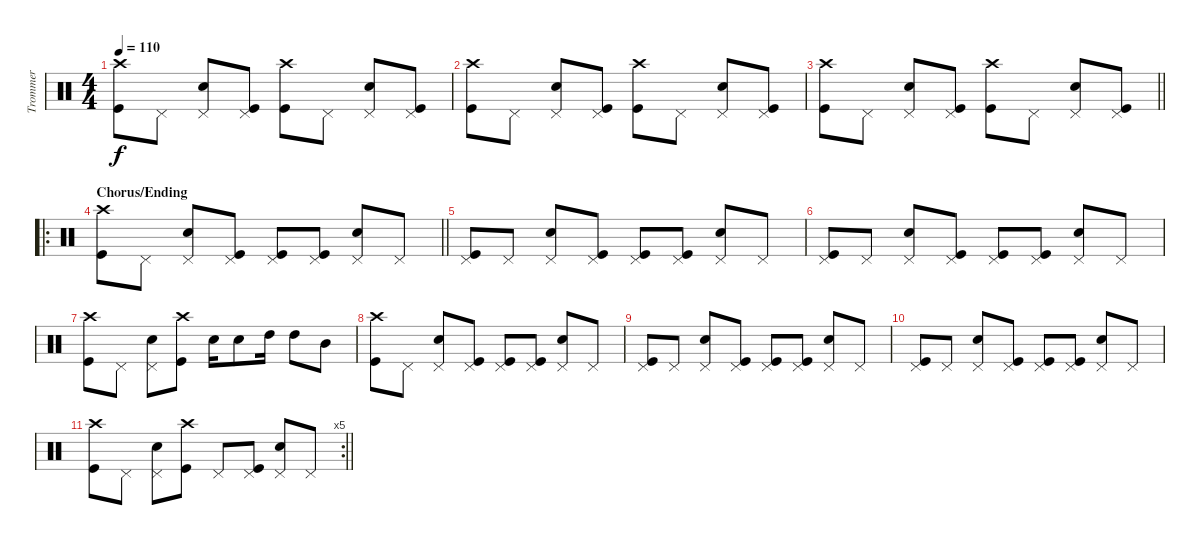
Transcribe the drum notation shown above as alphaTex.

\track ("Trommer" "Trommer") {instrument percussion}
\staff {score}
\articulation defaults
\ts (4 4)
\tempo 110
\clef neutral
\ks c
("Crash high (hit)" "Kick (hit)").8{dy f} "Pedal Hi-Hat (hit)".8 ("Pedal Hi-Hat (hit)" "Electric Snare (hit)").8 ("Pedal Hi-Hat (hit)" "Kick (hit)").8 ("Crash high (hit)" "Kick (hit)").8 "Pedal Hi-Hat (hit)".8 ("Pedal Hi-Hat (hit)" "Electric Snare (hit)").8 ("Pedal Hi-Hat (hit)" "Kick (hit)").8 |
("Crash high (hit)" "Kick (hit)").8 "Pedal Hi-Hat (hit)".8 ("Pedal Hi-Hat (hit)" "Electric Snare (hit)").8 ("Pedal Hi-Hat (hit)" "Kick (hit)").8 ("Crash high (hit)" "Kick (hit)").8 "Pedal Hi-Hat (hit)".8 ("Pedal Hi-Hat (hit)" "Electric Snare (hit)").8 ("Pedal Hi-Hat (hit)" "Kick (hit)").8 |
\barLineRight lightlight
("Crash high (hit)" "Kick (hit)").8 "Pedal Hi-Hat (hit)".8 ("Pedal Hi-Hat (hit)" "Electric Snare (hit)").8 ("Pedal Hi-Hat (hit)" "Kick (hit)").8 ("Crash high (hit)" "Kick (hit)").8 "Pedal Hi-Hat (hit)".8 ("Pedal Hi-Hat (hit)" "Electric Snare (hit)").8 ("Pedal Hi-Hat (hit)" "Kick (hit)").8 |
\ro
\section ("" "Chorus/Ending")
\barLineRight lightlight
("Crash high (hit)" "Kick (hit)").8 "Pedal Hi-Hat (hit)".8 ("Pedal Hi-Hat (hit)" "Electric Snare (hit)").8 ("Pedal Hi-Hat (hit)" "Kick (hit)").8 ("Pedal Hi-Hat (hit)" "Kick (hit)").8 ("Pedal Hi-Hat (hit)" "Kick (hit)").8 ("Pedal Hi-Hat (hit)" "Electric Snare (hit)").8 "Pedal Hi-Hat (hit)".8 |
("Pedal Hi-Hat (hit)" "Kick (hit)").8 "Pedal Hi-Hat (hit)".8 ("Pedal Hi-Hat (hit)" "Electric Snare (hit)").8 ("Pedal Hi-Hat (hit)" "Kick (hit)").8 ("Pedal Hi-Hat (hit)" "Kick (hit)").8 ("Pedal Hi-Hat (hit)" "Kick (hit)").8 ("Pedal Hi-Hat (hit)" "Electric Snare (hit)").8 "Pedal Hi-Hat (hit)".8 |
("Pedal Hi-Hat (hit)" "Kick (hit)").8 "Pedal Hi-Hat (hit)".8 ("Pedal Hi-Hat (hit)" "Electric Snare (hit)").8 ("Pedal Hi-Hat (hit)" "Kick (hit)").8 ("Pedal Hi-Hat (hit)" "Kick (hit)").8 ("Pedal Hi-Hat (hit)" "Kick (hit)").8 ("Pedal Hi-Hat (hit)" "Electric Snare (hit)").8 "Pedal Hi-Hat (hit)".8 |
("Crash high (hit)" "Kick (hit)").8 "Pedal Hi-Hat (hit)".8 ("Pedal Hi-Hat (hit)" "Electric Snare (hit)").8 ("Crash high (hit)" "Kick (hit)").8 "Electric Snare (hit)".16 "Electric Snare (hit)".8 "High Tom (hit)".16 "High Tom (hit)".8 "Mid Tom (hit)".8 |
("Crash high (hit)" "Kick (hit)").8 "Pedal Hi-Hat (hit)".8 ("Pedal Hi-Hat (hit)" "Electric Snare (hit)").8 ("Pedal Hi-Hat (hit)" "Kick (hit)").8 ("Pedal Hi-Hat (hit)" "Kick (hit)").8 ("Pedal Hi-Hat (hit)" "Kick (hit)").8 ("Pedal Hi-Hat (hit)" "Electric Snare (hit)").8 "Pedal Hi-Hat (hit)".8 |
("Pedal Hi-Hat (hit)" "Kick (hit)").8 "Pedal Hi-Hat (hit)".8 ("Pedal Hi-Hat (hit)" "Electric Snare (hit)").8 ("Pedal Hi-Hat (hit)" "Kick (hit)").8 ("Pedal Hi-Hat (hit)" "Kick (hit)").8 ("Pedal Hi-Hat (hit)" "Kick (hit)").8 ("Pedal Hi-Hat (hit)" "Electric Snare (hit)").8 "Pedal Hi-Hat (hit)".8 |
("Pedal Hi-Hat (hit)" "Kick (hit)").8 "Pedal Hi-Hat (hit)".8 ("Pedal Hi-Hat (hit)" "Electric Snare (hit)").8 ("Pedal Hi-Hat (hit)" "Kick (hit)").8 ("Pedal Hi-Hat (hit)" "Kick (hit)").8 ("Pedal Hi-Hat (hit)" "Kick (hit)").8 ("Pedal Hi-Hat (hit)" "Electric Snare (hit)").8 "Pedal Hi-Hat (hit)".8 |
\rc 5
\barLineRight lightlight
("Crash high (hit)" "Kick (hit)").8 "Pedal Hi-Hat (hit)".8 ("Pedal Hi-Hat (hit)" "Electric Snare (hit)").8 ("Crash high (hit)" "Kick (hit)").8 "Pedal Hi-Hat (hit)".8 ("Pedal Hi-Hat (hit)" "Kick (hit)").8 ("Pedal Hi-Hat (hit)" "Electric Snare (hit)").8 "Pedal Hi-Hat (hit)".8
